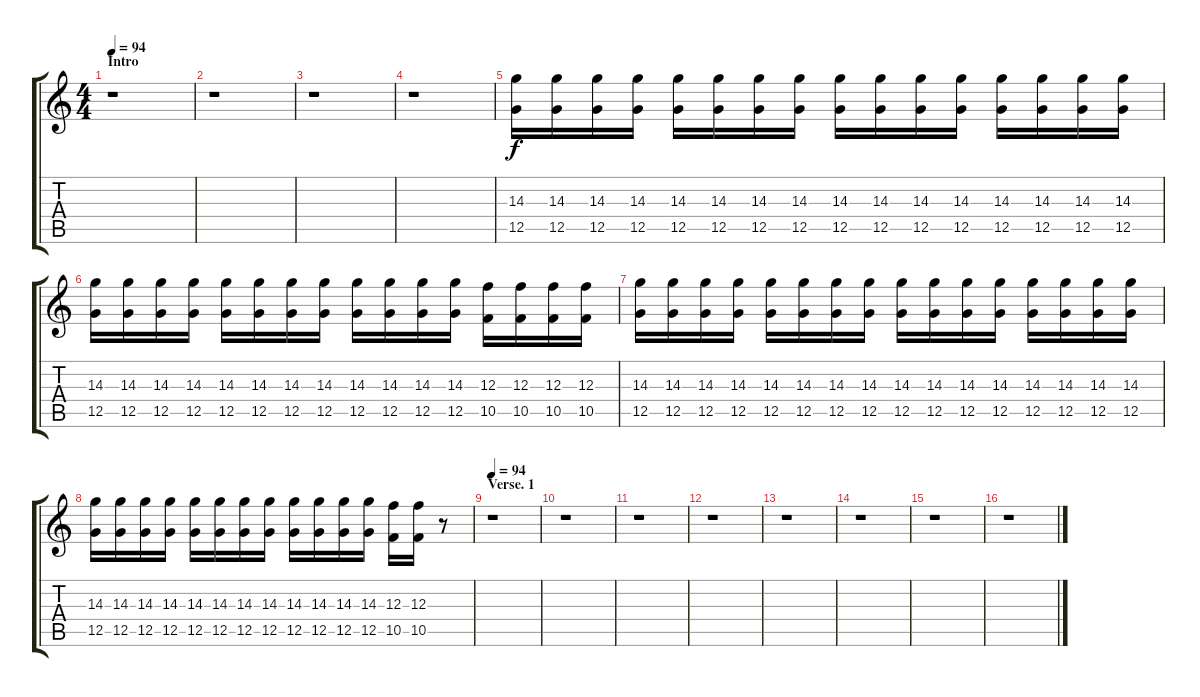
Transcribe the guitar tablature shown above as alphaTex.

\track "" {instrument distortionguitar}
\staff {score tabs}
\tuning (D4 A3 F3 C3 G2 C2) {hide}
\ts (4 4)
\section ("" "Intro")
\tempo 94
\clef g2
\ks c
r.1{dy f instrument distortionguitar} |
r.1 |
r.1 |
r.1 |
(14.3 12.5).16 (14.3 12.5).16 (14.3 12.5).16 (14.3 12.5).16 (14.3 12.5).16 (14.3 12.5).16 (14.3 12.5).16 (14.3 12.5).16 (14.3 12.5).16 (14.3 12.5).16 (14.3 12.5).16 (14.3 12.5).16 (14.3 12.5).16 (14.3 12.5).16 (14.3 12.5).16 (14.3 12.5).16 |
(14.3 12.5).16 (14.3 12.5).16 (14.3 12.5).16 (14.3 12.5).16 (14.3 12.5).16 (14.3 12.5).16 (14.3 12.5).16 (14.3 12.5).16 (14.3 12.5).16 (14.3 12.5).16 (14.3 12.5).16 (14.3 12.5).16 (12.3 10.5).16 (12.3 10.5).16 (12.3 10.5).16 (12.3 10.5).16 |
(14.3 12.5).16 (14.3 12.5).16 (14.3 12.5).16 (14.3 12.5).16 (14.3 12.5).16 (14.3 12.5).16 (14.3 12.5).16 (14.3 12.5).16 (14.3 12.5).16 (14.3 12.5).16 (14.3 12.5).16 (14.3 12.5).16 (14.3 12.5).16 (14.3 12.5).16 (14.3 12.5).16 (14.3 12.5).16 |
(14.3 12.5).16 (14.3 12.5).16 (14.3 12.5).16 (14.3 12.5).16 (14.3 12.5).16 (14.3 12.5).16 (14.3 12.5).16 (14.3 12.5).16 (14.3 12.5).16 (14.3 12.5).16 (14.3 12.5).16 (14.3 12.5).16 (12.3 10.5).16 (12.3 10.5).16 r.8 |
\section ("" "Verse. 1")
\tempo 94
r.1 |
r.1 |
r.1 |
r.1 |
r.1 |
r.1 |
r.1 |
r.1
